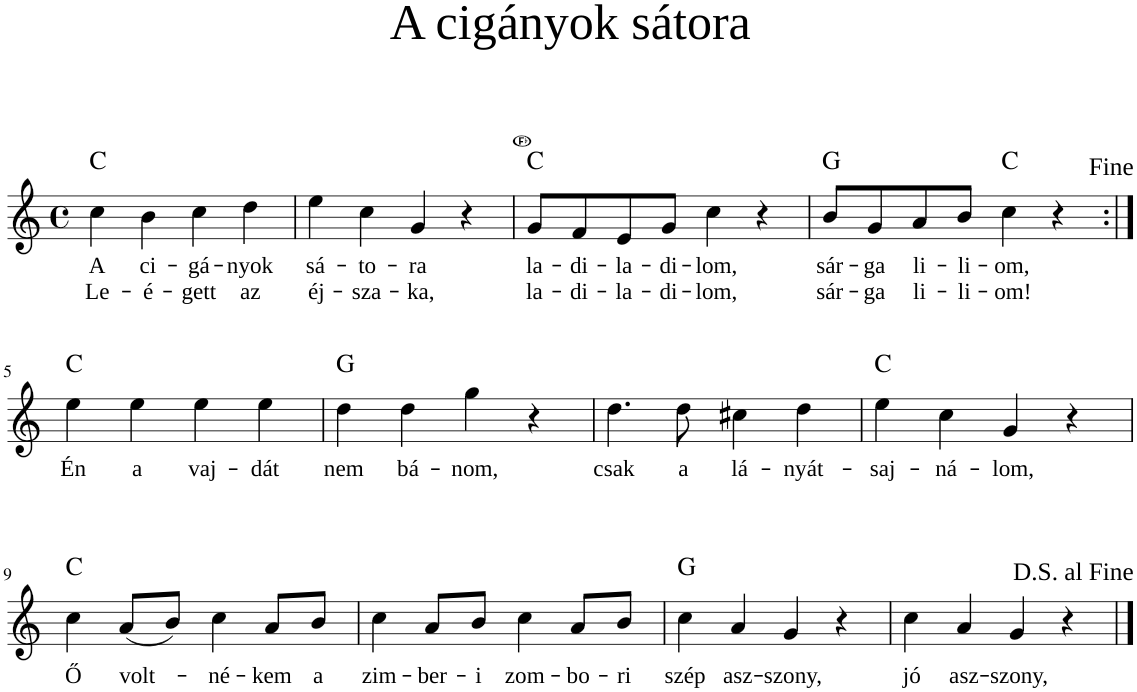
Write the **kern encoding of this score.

**kern	**text	**text	**harte
*part1	*part1	*part1	*part1
*staff1	*staff1	*staff1	*
*I"Piano	*	*	*
*I'Pno	*	*	*
*clefG2	*	*	*
*k[]	*	*	*
*M4/4	*	*	*
*met(c)	*	*	*
=1	=1	=1	=1
!	!LO:LY:b	!LO:LY:b	!
4cc\	A	Le-	C:maj
!	!LO:LY:b	!LO:LY:b	!
4b\	ci-	-é-	.
!	!LO:LY:b	!LO:LY:b	!
4cc\	-gá-	-gett	.
!	!LO:LY:b	!LO:LY:b	!
4dd\	-nyok	az	.
=2	=2	=2	=2
!	!LO:LY:b	!LO:LY:b	!
4ee\	sá-	éj-	.
!	!LO:LY:b	!LO:LY:b	!
4cc\	-to-	-sza-	.
!	!LO:LY:b	!LO:LY:b	!
4g/	-ra	-ka,	.
4r	.	.	.
=3	=3	=3	=3
!	!LO:LY:b	!LO:LY:b	!
8g/L	la-	la-	C:maj
!	!LO:LY:b	!LO:LY:b	!
8f/	-di-	-di-	.
!	!LO:LY:b	!LO:LY:b	!
8e/	-la-	-la-	.
!	!LO:LY:b	!LO:LY:b	!
8g/J	-di-	-di-	.
!	!LO:LY:b	!LO:LY:b	!
4cc\	-lom,	-lom,	.
4r	.	.	.
=4	=4	=4	=4
!	!LO:LY:b	!LO:LY:b	!
8b/L	sár-	sár-	G:maj
!	!LO:LY:b	!LO:LY:b	!
8g/	-ga	-ga	.
!	!LO:LY:b	!LO:LY:b	!
8a/	li-	li-	.
!	!LO:LY:b	!LO:LY:b	!
8b/J	-li-	-li-	.
!	!LO:LY:b	!LO:LY:b	!
4cc\	-om,	-om!	C:maj
4r	.	.	.
!LO:TX:a:t=<font size="11.7074"/><font face="Times New Roman"/>Fine	!	!	!
!!LO:LB:g=z
=5:|!	=5:|!	=5:|!	=5:|!
!	!LO:LY:b	!	!
4ee\	Én	.	C:maj
!	!LO:LY:b	!	!
4ee\	a	.	.
!	!LO:LY:b	!	!
4ee\	vaj-	.	.
!	!LO:LY:b	!	!
4ee\	-dát	.	.
=6	=6	=6	=6
!	!LO:LY:b	!	!
4dd\	nem	.	G:maj
!	!LO:LY:b	!	!
4dd\	bá-	.	.
!	!LO:LY:b	!	!
4gg\	-nom,	.	.
4r	.	.	.
=7	=7	=7	=7
!	!LO:LY:b	!	!
4.dd\	csak	.	.
!	!LO:LY:b	!	!
8dd\	a	.	.
!	!LO:LY:b	!	!
4cc#X\	lá-	.	.
!	!LO:LY:b	!	!
4dd\	-nyát-	.	.
=8	=8	=8	=8
!	!LO:LY:b	!	!
4ee\	-saj-	.	C:maj
!	!LO:LY:b	!	!
4cc\	-ná-	.	.
!	!LO:LY:b	!	!
4g/	-lom,	.	.
4r	.	.	.
!!LO:LB:g=z
=9	=9	=9	=9
!	!LO:LY:b	!	!
4cc\	Ő	.	C:maj
!	!LO:LY:b	!	!
(8a/L	volt-	.	.
8b/J)	.	.	.
!	!LO:LY:b	!	!
4cc\	-né-	.	.
!	!LO:LY:b	!	!
8a/L	-kem	.	.
!	!LO:LY:b	!	!
8b/J	a	.	.
=10	=10	=10	=10
!	!LO:LY:b	!	!
4cc\	zim-	.	.
!	!LO:LY:b	!	!
8a/L	-ber-	.	.
!	!LO:LY:b	!	!
8b/J	-i	.	.
!	!LO:LY:b	!	!
4cc\	zom-	.	.
!	!LO:LY:b	!	!
8a/L	-bo-	.	.
!	!LO:LY:b	!	!
8b/J	-ri	.	.
=11	=11	=11	=11
!	!LO:LY:b	!	!
4cc\	szép	.	G:maj
!	!LO:LY:b	!	!
4a/	asz-	.	.
!	!LO:LY:b	!	!
4g/	-szony,	.	.
4r	.	.	.
=12	=12	=12	=12
!	!LO:LY:b	!	!
4cc\	jó	.	.
!	!LO:LY:b	!	!
4a/	asz-	.	.
!	!LO:LY:b	!	!
4g/	-szony,	.	.
4r	.	.	.
!LO:TX:a:t=<font size="11.7074"/><font face="Times New Roman"/>D.S. al Fine	!	!	!
==	==	==	==
*-	*-	*-	*-
